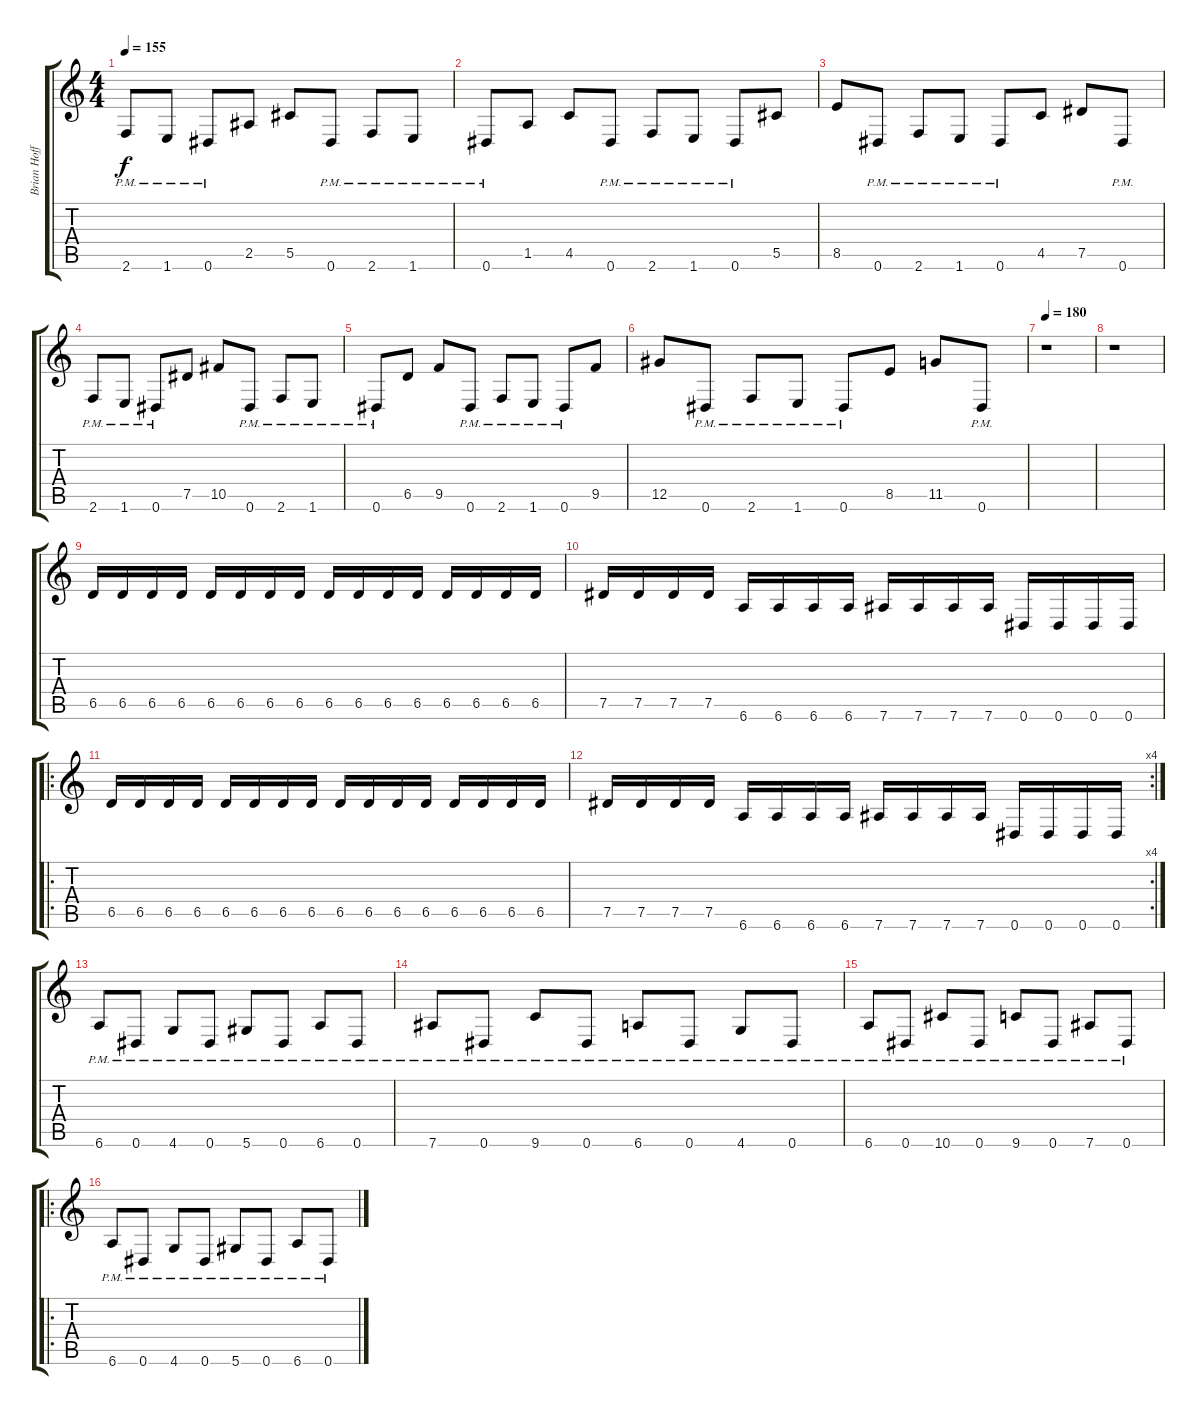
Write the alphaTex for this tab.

\track ("Brian Hoffman" "Brian Hoff") {instrument distortionguitar}
\staff {score tabs}
\tuning (Eb4 Bb3 Gb3 Db3 Ab2 Eb2) {hide}
\ts (4 4)
\tempo 155
\clef g2
\ks c
2.6{pm}.8{dy f} 1.6{pm}.8 0.6{pm}.8 2.5.8 5.5.8 0.6{pm}.8 2.6{pm}.8 1.6{pm}.8 |
0.6{pm}.8 1.5.8 4.5.8 0.6{pm}.8 2.6{pm}.8 1.6{pm}.8 0.6{pm}.8 5.5.8 |
8.5.8 0.6{pm}.8 2.6{pm}.8 1.6{pm}.8 0.6{pm}.8 4.5.8 7.5.8 0.6{pm}.8 |
2.6{pm}.8 1.6{pm}.8 0.6{pm}.8 7.5.8 10.5.8 0.6{pm}.8 2.6{pm}.8 1.6{pm}.8 |
0.6{pm}.8 6.5.8 9.5.8 0.6{pm}.8 2.6{pm}.8 1.6{pm}.8 0.6{pm}.8 9.5.8 |
12.5.8 0.6{pm}.8 2.6{pm}.8 1.6{pm}.8 0.6{pm}.8 8.5.8 11.5.8 0.6{pm}.8 |
\tempo 180
r.1 |
r.1 |
6.5.16 6.5.16 6.5.16 6.5.16 6.5.16 6.5.16 6.5.16 6.5.16 6.5.16 6.5.16 6.5.16 6.5.16 6.5.16 6.5.16 6.5.16 6.5.16 |
7.5.16 7.5.16 7.5.16 7.5.16 6.6.16 6.6.16 6.6.16 6.6.16 7.6.16 7.6.16 7.6.16 7.6.16 0.6.16 0.6.16 0.6.16 0.6.16 |
\ro
6.5.16 6.5.16 6.5.16 6.5.16 6.5.16 6.5.16 6.5.16 6.5.16 6.5.16 6.5.16 6.5.16 6.5.16 6.5.16 6.5.16 6.5.16 6.5.16 |
\rc 4
7.5.16 7.5.16 7.5.16 7.5.16 6.6.16 6.6.16 6.6.16 6.6.16 7.6.16 7.6.16 7.6.16 7.6.16 0.6.16 0.6.16 0.6.16 0.6.16 |
6.6{pm}.8 0.6{pm}.8 4.6{pm}.8 0.6{pm}.8 5.6{pm}.8 0.6{pm}.8 6.6{pm}.8 0.6{pm}.8 |
7.6{pm}.8 0.6{pm}.8 9.6{pm}.8 0.6{pm}.8 6.6{pm}.8 0.6{pm}.8 4.6{pm}.8 0.6{pm}.8 |
6.6{pm}.8 0.6{pm}.8 10.6{pm}.8 0.6{pm}.8 9.6{pm}.8 0.6{pm}.8 7.6{pm}.8 0.6{pm}.8 |
\ro
6.6{pm}.8 0.6{pm}.8 4.6{pm}.8 0.6{pm}.8 5.6{pm}.8 0.6{pm}.8 6.6{pm}.8 0.6{pm}.8
